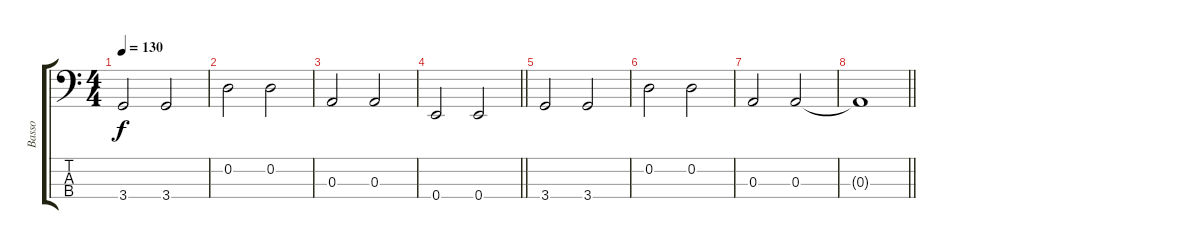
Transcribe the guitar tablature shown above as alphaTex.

\track ("Basso" "Basso") {instrument electricbassfinger}
\staff {score tabs}
\tuning (G2 D2 A1 E1) {hide}
\ts (4 4)
\tempo 130
\clef f4
\ks c
3.4.2{dy f} 3.4.2 |
0.2.2 0.2.2 |
0.3.2 0.3.2 |
\barLineRight lightlight
0.4.2 0.4.2 |
3.4.2 3.4.2 |
0.2.2 0.2.2 |
0.3.2 0.3.2 |
\barLineRight lightlight
0.3{t}.1
